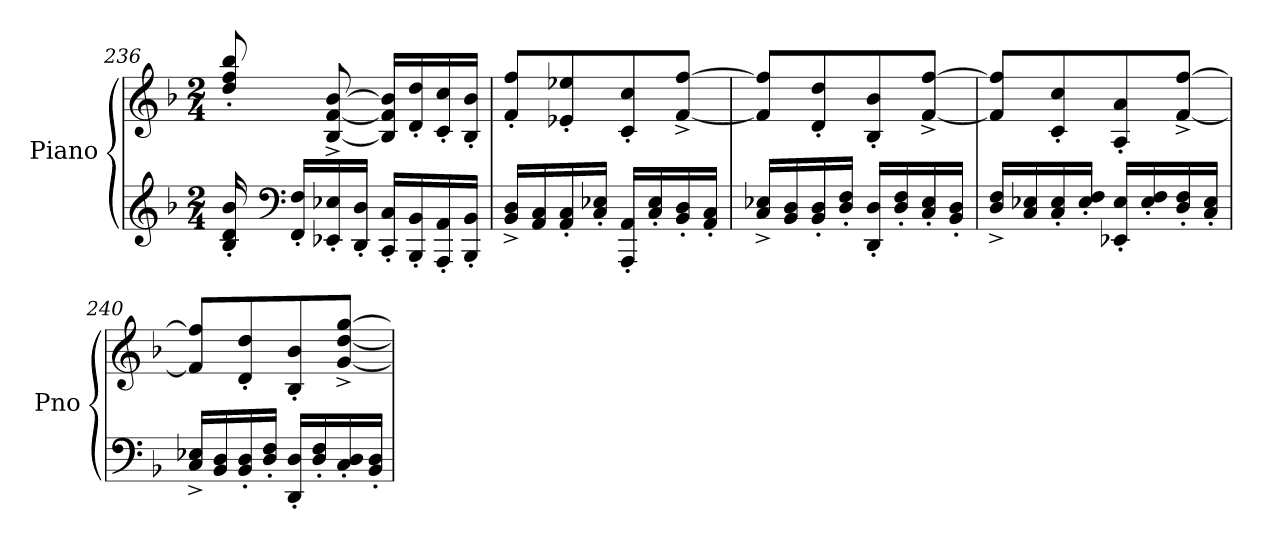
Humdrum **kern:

**kern	**kern
*part1	*part1
*staff2	*staff1
*I"Piano	*
*I'Pno	*
!!LO:LB:g=z
*clefG2	*clefG2
*k[b-]	*k[b-]
*M2/4	*M2/4
=236	=236
16B-/' 16d/' 16b-/'	8dd/' 8ff/' 8bb-/'
*clefF4	*
16FF/' 16F/'LL	.
16EE-X/' 16E-X/'	[8B-/^ [8f/^ [8b-/^
16DD/' 16D/'JJ	.
16CC/' 16C/'LL	16B-/] 16f/] 16b-/]LL
16BBB-/' 16BB-/'	16d/' 16dd/'
16AAA/' 16AA/'	16c/' 16cc/'
16BBB-/' 16BB-/'JJ	16B-/' 16b-/'JJ
=237	=237
16BB-/^ 16D/^LL	8f/' 8ff/'L
16AA/ 16C/	.
16AA/' 16C/'	8e-X/' 8ee-X/'
16C/' 16E-X/'JJ	.
16AAA/' 16AA/'LL	8c/' 8cc/'
16C/' 16E-/'	.
16BB-/' 16D/'	[8f/^ [8ff/^J
16AA/' 16C/'JJ	.
=238	=238
16C/^ 16E-X/^LL	8f/] 8ff/]L
16BB-/ 16D/	.
16BB-/' 16D/'	8d/' 8dd/'
16D/' 16F/'JJ	.
16DD/' 16D/'LL	8B-/' 8b-/'
16D/' 16F/'	.
16C/' 16E-/'	[8f/^ [8ff/^J
16BB-/' 16D/'JJ	.
=239	=239
16D/^ 16F/^LL	8f/] 8ff/]L
16C/ 16E-X/	.
16C/' 16E-/'	8c/' 8cc/'
16E-/' 16F/'JJ	.
16EE-X/' 16E-/'LL	8A/' 8a/'
16E-/' 16F/'	.
16D/' 16F/'	[8f/^ [8ff/^J
16C/' 16E-/'JJ	.
=240	=240
16C/^ 16E-X/^LL	8f/] 8ff/]L
16BB-/ 16D/	.
16BB-/' 16D/'	8d/' 8dd/'
16D/' 16F/'JJ	.
16DD/' 16D/'LL	8B-/' 8b-/'
16D/' 16F/'	.
16C/' 16D/'	[8g/^ [8dd/^ [8gg/^J
16BB-/' 16D/'JJ	.
=	=
*-	*-
